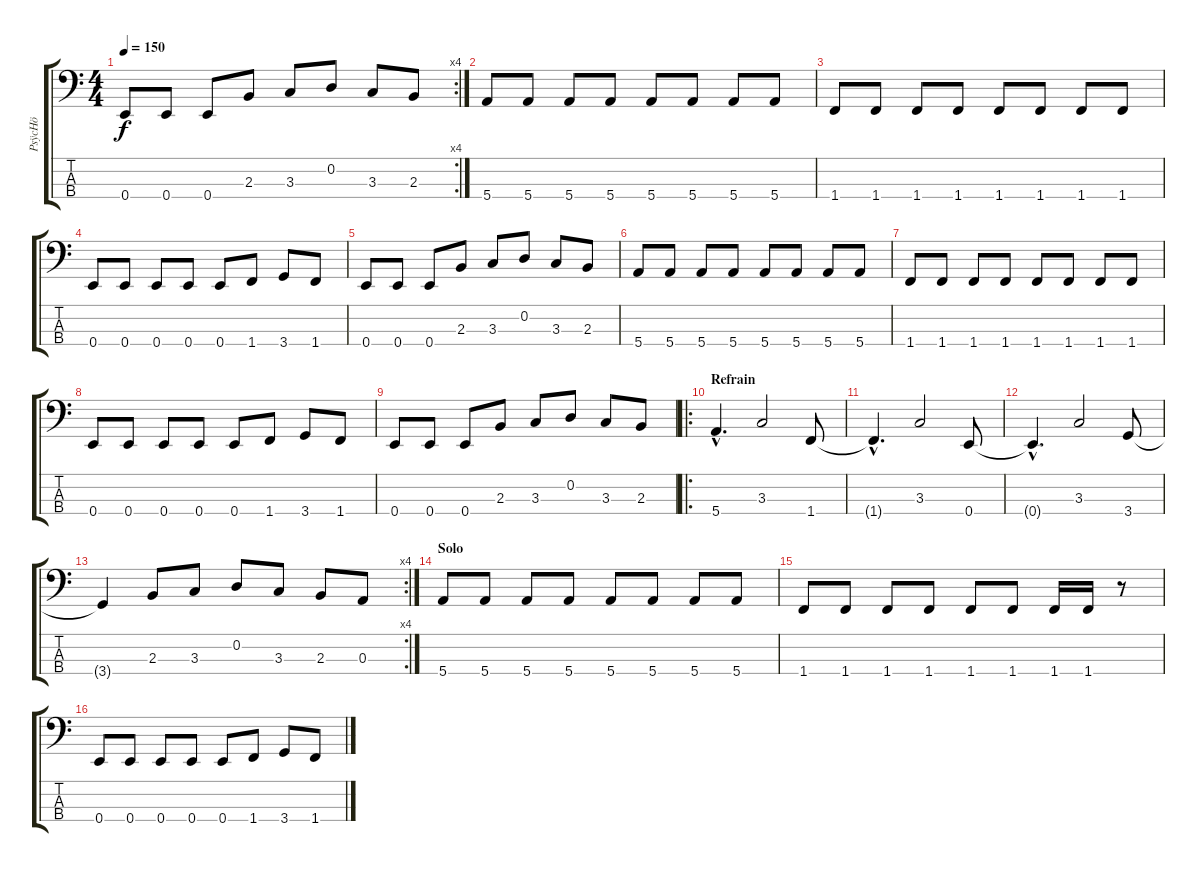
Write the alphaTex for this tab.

\track ("PsÿcHö" "PsÿcHö") {instrument slapbass1}
\staff {score tabs}
\tuning (G2 D2 A1 E1) {hide}
\rc 4
\ts (4 4)
\tempo 150
\clef f4
\ks c
0.4.8{dy f} 0.4.8 0.4.8 2.3.8 3.3.8 0.2.8 3.3.8 2.3.8 |
5.4.8 5.4.8 5.4.8 5.4.8 5.4.8 5.4.8 5.4.8 5.4.8 |
1.4.8 1.4.8 1.4.8 1.4.8 1.4.8 1.4.8 1.4.8 1.4.8 |
0.4.8 0.4.8 0.4.8 0.4.8 0.4.8 1.4.8 3.4.8 1.4.8 |
0.4.8 0.4.8 0.4.8 2.3.8 3.3.8 0.2.8 3.3.8 2.3.8 |
5.4.8 5.4.8 5.4.8 5.4.8 5.4.8 5.4.8 5.4.8 5.4.8 |
1.4.8 1.4.8 1.4.8 1.4.8 1.4.8 1.4.8 1.4.8 1.4.8 |
0.4.8 0.4.8 0.4.8 0.4.8 0.4.8 1.4.8 3.4.8 1.4.8 |
0.4.8 0.4.8 0.4.8 2.3.8 3.3.8 0.2.8 3.3.8 2.3.8 |
\ro
\section ("" "Refrain")
5.4{hac}.4{d} 3.3.2 1.4.8 |
1.4{hac t}.4{d} 3.3.2 0.4.8 |
0.4{hac t}.4{d} 3.3.2 3.4.8 |
\rc 4
3.4{t}.4 2.3.8 3.3.8 0.2.8 3.3.8 2.3.8 0.3.8 |
\section ("" "Solo")
5.4.8 5.4.8 5.4.8 5.4.8 5.4.8 5.4.8 5.4.8 5.4.8 |
1.4.8 1.4.8 1.4.8 1.4.8 1.4.8 1.4.8 1.4.16 1.4.16 r.8 |
0.4.8 0.4.8 0.4.8 0.4.8 0.4.8 1.4.8 3.4.8 1.4.8
